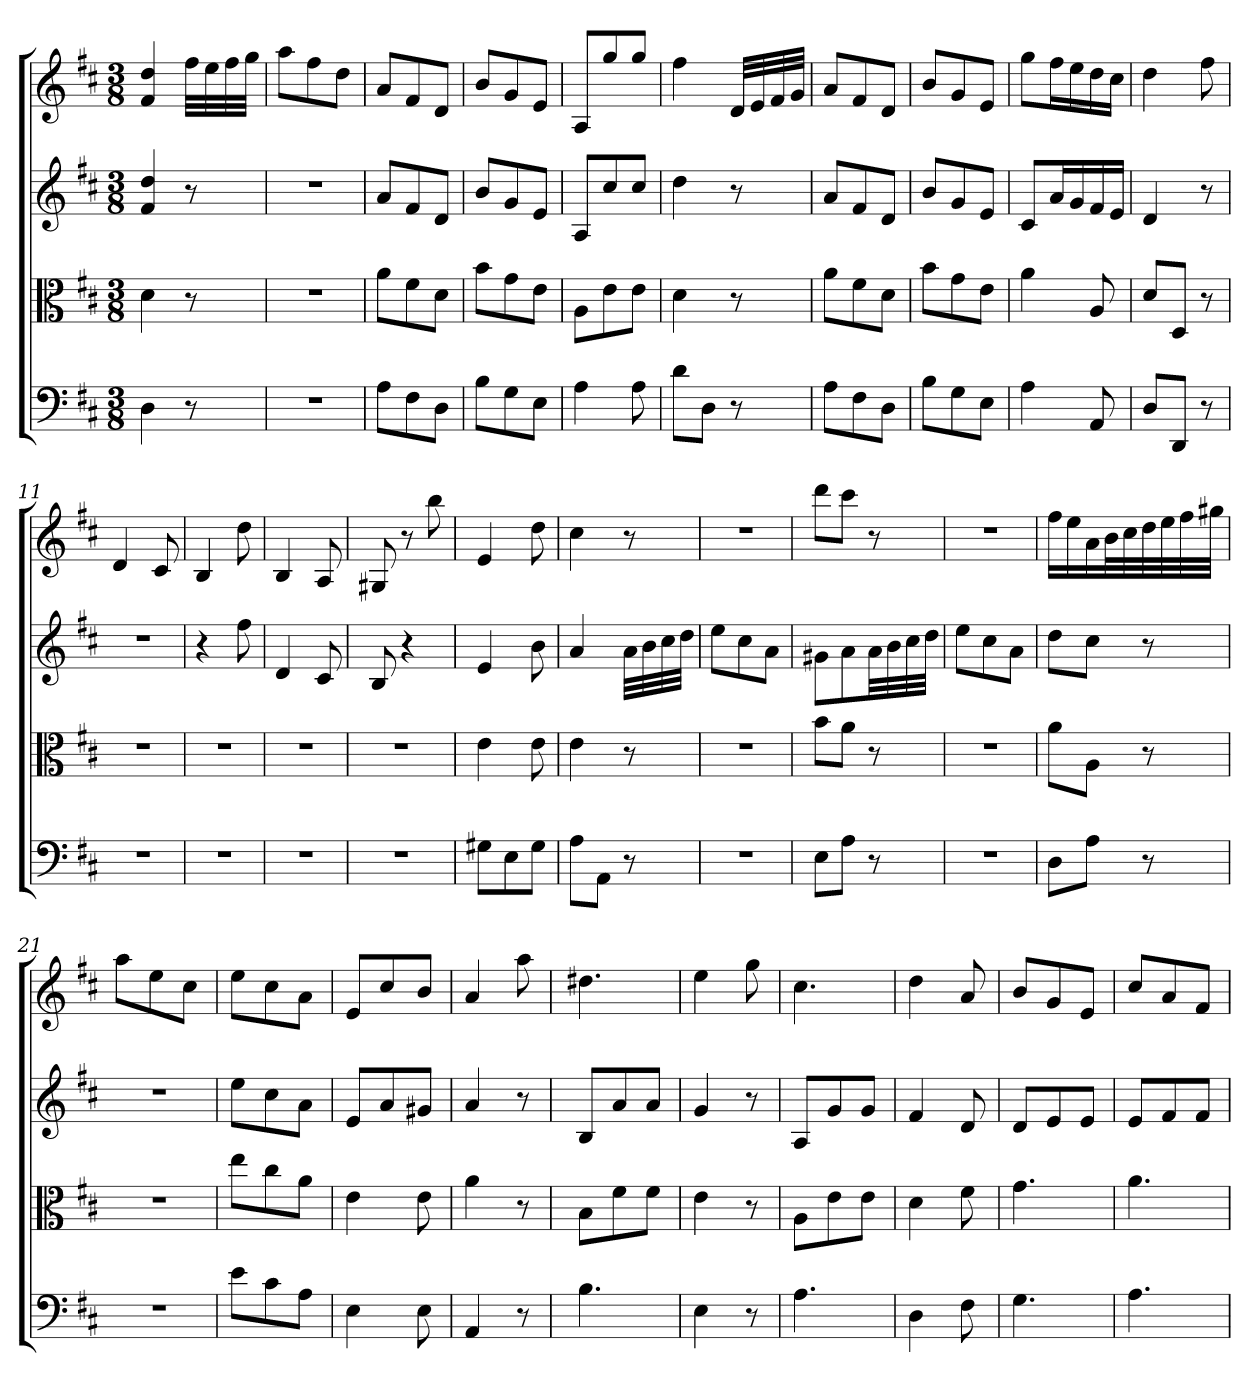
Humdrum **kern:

**kern	**kern	**kern	**kern
*part4	*part3	*part2	*part1
*staff4	*staff3	*staff2	*staff1
*clefF4	*clefC3	*	*
*k[f#c#]	*k[f#c#]	*k[f#c#]	*k[f#c#]
*D:	*D:	*D:	*D:
*M3/8	*M3/8	*M3/8	*M3/8
=	=	=	=
4D	4d	4f# 4dd	4f# 4dd
8r	8r	8r	32ff#LLL
.	.	.	32ee
.	.	.	32ff#
.	.	.	32ggJJJ
=2	=2	=2	=2
4.r	4.r	4.r	8aaL
.	.	.	8ff#
.	.	.	8ddJ
=3	=3	=3	=3
8A\L	8a\L	8aL	8aL
8F#\	8f#\	8f#	8f#
8D\J	8d\J	8dJ	8dJ
=4	=4	=4	=4
8B\L	8b\L	8bL	8bL
8G\	8g\	8g	8g
8E\J	8e\J	8eJ	8eJ
=5	=5	=5	=5
4A	8A\L	8AL	8AL
.	8e\	8cc#	8gg
8A	8e\J	8cc#J	8ggJ
=6	=6	=6	=6
8d\L	4d	4dd	4ff#
8D\J	.	.	.
8r	8r	8r	32dLLL
.	.	.	32e
.	.	.	32f#
.	.	.	32gJJJ
=7	=7	=7	=7
8A\L	8a\L	8aL	8aL
8F#\	8f#\	8f#	8f#
8D\J	8d\J	8dJ	8dJ
=8	=8	=8	=8
8B\L	8b\L	8bL	8bL
8G\	8g\	8g	8g
8E\J	8e\J	8eJ	8eJ
=9	=9	=9	=9
4A	4a	8c#L	8ggL
.	.	16aL	16ff#L
.	.	16g	16ee
8AA	8A	16f#	16dd
.	.	16eJJ	16cc#JJ
=10	=10	=10	=10
8D/L	8d/L	4d	4dd
8DD/J	8D/J	.	.
8r	8r	8r	8ff#
=11	=11	=11	=11
4.r	4.r	4.r	4d
.	.	.	8c#
=12	=12	=12	=12
4.r	4.r	4r	4B
.	.	8ff#	8dd
=13	=13	=13	=13
4.r	4.r	4d	4B
.	.	8c#	8A
=14	=14	=14	=14
4.r	4.r	8B	8G#X
.	.	4r	8r
.	.	.	8bb
=15	=15	=15	=15
8G#X\L	4e	4e	4e
8E\	.	.	.
8G#\J	8e	8b	8dd
=16	=16	=16	=16
8A\L	4e	4a	4cc#
8AA\J	.	.	.
8r	8r	32aLLL	8r
.	.	32b	.
.	.	32cc#	.
.	.	32ddJJJ	.
=17	=17	=17	=17
4.r	4.r	8eeL	4.r
.	.	8cc#	.
.	.	8aJ	.
=18	=18	=18	=18
8E\L	8b\L	8g#XL	8dddL
8A\J	8a\J	8a	8ccc#J
8r	8r	32aLL	8r
.	.	32b	.
.	.	32cc#	.
.	.	32ddJJJ	.
=19	=19	=19	=19
4.r	4.r	8eeL	4.r
.	.	8cc#	.
.	.	8aJ	.
=20	=20	=20	=20
8D\L	8a\L	8ddL	16ff#LL
.	.	.	16ee
8A\J	8A\J	8cc#J	16a
.	.	.	32bL
.	.	.	32cc#
8r	8r	8r	32dd
.	.	.	32ee
.	.	.	32ff#
.	.	.	32gg#XJJJ
=21	=21	=21	=21
4.r	4.r	4.r	8aaL
.	.	.	8ee
.	.	.	8cc#J
=22	=22	=22	=22
8e\L	8ee\L	8eeL	8eeL
8c#\	8cc#\	8cc#	8cc#
8A\J	8a\J	8aJ	8aJ
=23	=23	=23	=23
4E	4e	8eL	8eL
.	.	8a	8cc#
8E	8e	8g#XJ	8bJ
=24	=24	=24	=24
4AA	4a	4a	4a
8r	8r	8r	8aa
=25	=25	=25	=25
4.B	8B\L	8BL	4.dd#X
.	8f#\	8a	.
.	8f#\J	8aJ	.
=26	=26	=26	=26
4E	4e	4g	4ee
8r	8r	8r	8gg
=27	=27	=27	=27
4.A	8A\L	8AL	4.cc#
.	8e\	8g	.
.	8e\J	8gJ	.
=28	=28	=28	=28
4D	4d	4f#	4dd
8F#	8f#	8d	8a
=29	=29	=29	=29
4.G	4.g	8dL	8bL
.	.	8e	8g
.	.	8eJ	8eJ
=30	=30	=30	=30
4.A	4.a	8eL	8cc#L
.	.	8f#	8a
.	.	8f#J	8f#J
=	=	=	=
*-	*-	*-	*-
